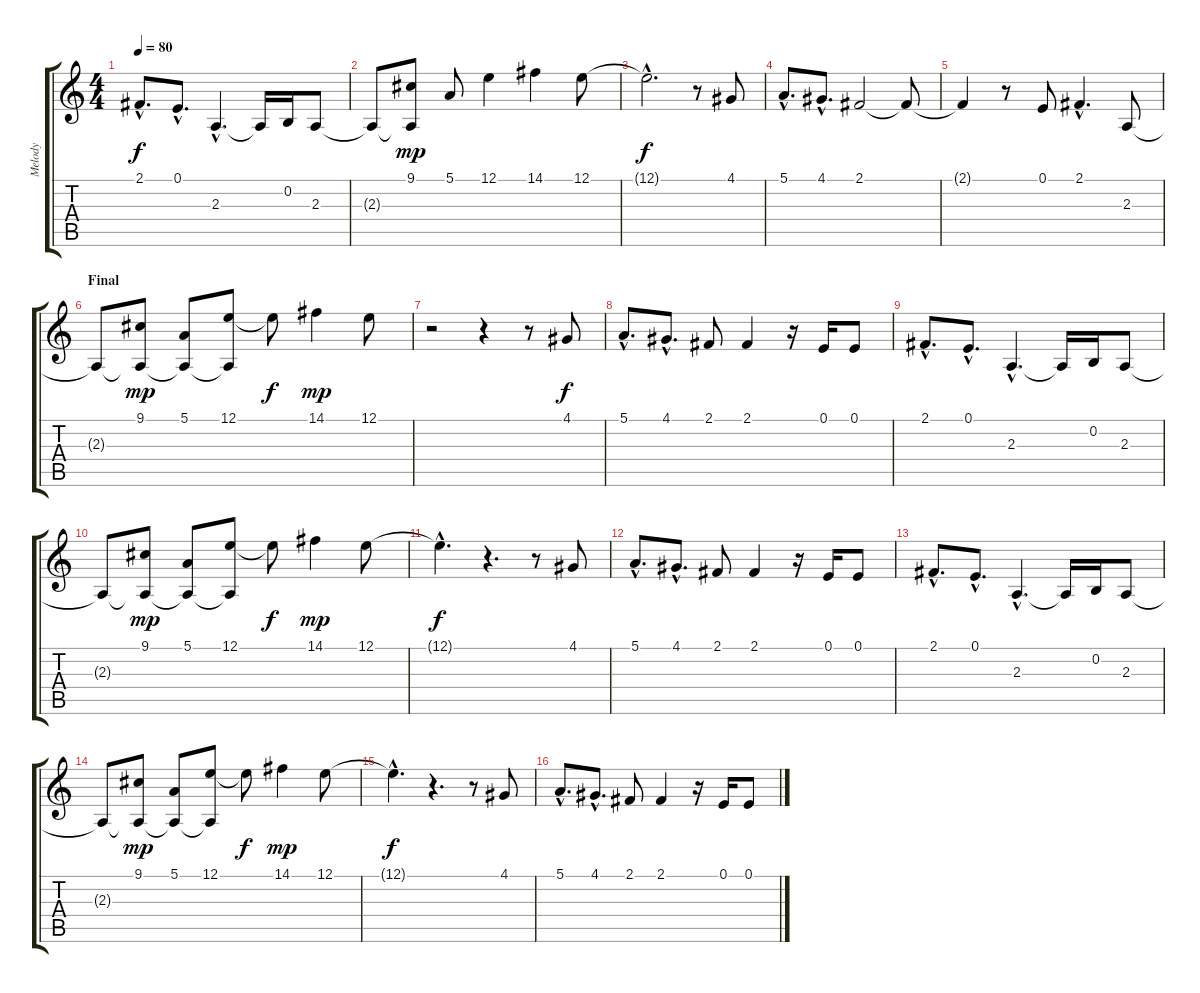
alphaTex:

\track ("Melody" "Melody") {instrument synthbrass1}
\staff {score tabs}
\tuning (E4 B3 G3 D3 A2 E2) {hide}
\ts (4 4)
\tempo 80
\clef g2
\ks c
2.1{hac}.8{d dy f} 0.1{hac}.8{d} 2.3{hac}.4{d} 2.3{t}.16 0.2.16 2.3.8 |
2.3{t}.8 (9.1 2.3{t}).8{dy mp} 5.1.8 12.1.4 14.1.4 12.1.8 |
12.1{hac t}.2{d dy f} r.8 4.1.8 |
5.1{hac}.8{d} 4.1{hac}.8{d} 2.1.2 2.1{t}.8 |
2.1{t}.4 r.8 0.1.8 2.1{hac}.4{d} 2.3.8 |
\section ("" "Final")
2.3{t}.8 (9.1 2.3{t}).8{dy mp} (5.1 2.3{t}).8 (12.1 2.3{t}).8 12.1{t}.8{dy f} 14.1.4{dy mp} 12.1.8 |
r.2 r.4 r.8 4.1.8{dy f} |
5.1{hac}.8{d} 4.1{hac}.8{d} 2.1.8 2.1.4 r.16 0.1.16 0.1.8 |
2.1{hac}.8{d} 0.1{hac}.8{d} 2.3{hac}.4{d} 2.3{t}.16 0.2.16 2.3.8 |
2.3{t}.8 (9.1 2.3{t}).8{dy mp} (5.1 2.3{t}).8 (12.1 2.3{t}).8 12.1{t}.8{dy f} 14.1.4{dy mp} 12.1.8 |
12.1{hac t}.4{d dy f} r.4{d} r.8 4.1.8 |
5.1{hac}.8{d} 4.1{hac}.8{d} 2.1.8 2.1.4 r.16 0.1.16 0.1.8 |
2.1{hac}.8{d} 0.1{hac}.8{d} 2.3{hac}.4{d} 2.3{t}.16 0.2.16 2.3.8 |
2.3{t}.8 (9.1 2.3{t}).8{dy mp} (5.1 2.3{t}).8 (12.1 2.3{t}).8 12.1{t}.8{dy f} 14.1.4{dy mp} 12.1.8 |
12.1{hac t}.4{d dy f} r.4{d} r.8 4.1.8 |
5.1{hac}.8{d} 4.1{hac}.8{d} 2.1.8 2.1.4 r.16 0.1.16 0.1.8
